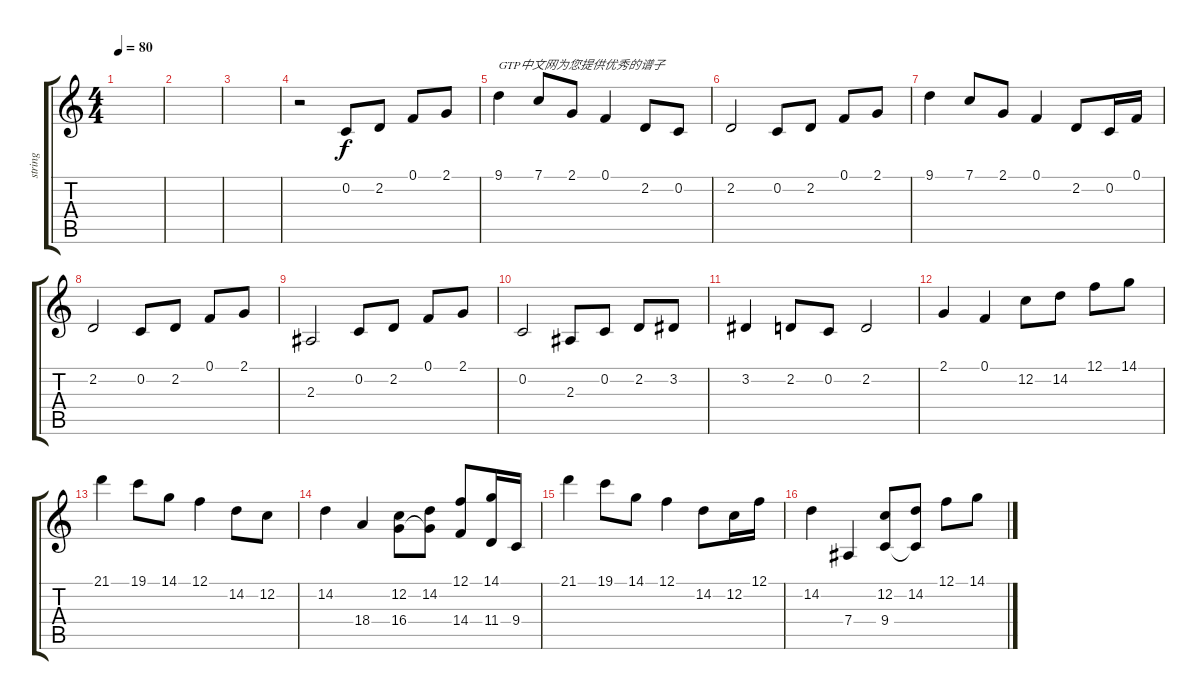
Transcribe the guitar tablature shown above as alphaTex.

\track ("string" "string") {instrument stringensemble1}
\staff {score tabs}
\tuning (F4 C4 Ab3 Eb3 Bb2 F2) {hide}
\ts (4 4)
\tempo 80
\clef g2
\ks c
|
|
|
r.2 0.2.8 2.2.8 0.1.8 2.1.8 |
9.1.4{txt "GTP中文网为您提供优秀的谱子"} 7.1.8 2.1.8 0.1.4 2.2.8 0.2.8 |
2.2.2 0.2.8 2.2.8 0.1.8 2.1.8 |
9.1.4 7.1.8 2.1.8 0.1.4 2.2.8 0.2.16 0.1.16 |
2.2.2 0.2.8 2.2.8 0.1.8 2.1.8 |
2.3.2 0.2.8 2.2.8 0.1.8 2.1.8 |
0.2.2 2.3.8 0.2.8 2.2.8 3.2.8 |
3.2.4 2.2.8 0.2.8 2.2.2 |
2.1.4 0.1.4 12.2.8 14.2.8 12.1.8 14.1.8 |
21.1.4 19.1.8 14.1.8 12.1.4 14.2.8 12.2.8 |
14.2.4 18.4.4 (12.2 16.4).8 (14.2 16.4{t}).8 (12.1 14.4).8 (14.1 11.4).16 9.4.16 |
21.1.4 19.1.8 14.1.8 12.1.4 14.2.8 12.2.16 12.1.16 |
14.2.4 7.4.4 (12.2 9.4).8 (14.2 9.4{t}).8 12.1.8 14.1.8
